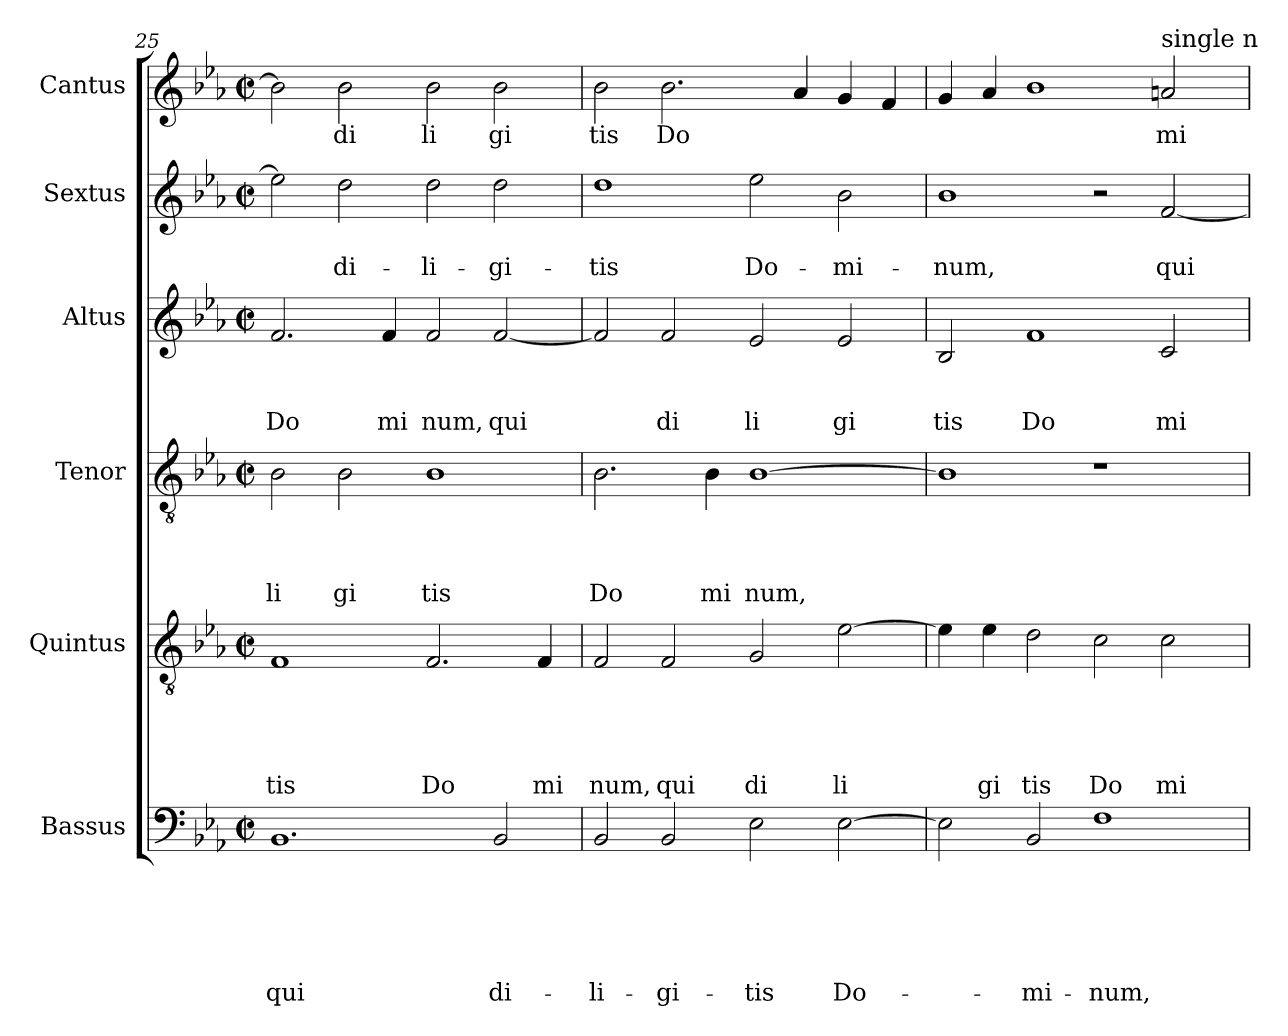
**kern	**text	**text	**text	**text	**text	**text	**kern	**text	**text	**text	**text	**text	**kern	**text	**text	**text	**text	**kern	**text	**text	**text	**kern	**text	**text	**kern	**text
*part6	*part6	*part6	*part6	*part6	*part6	*part6	*part5	*part5	*part5	*part5	*part5	*part5	*part4	*part4	*part4	*part4	*part4	*part3	*part3	*part3	*part3	*part2	*part2	*part2	*part1	*part1
*staff6	*staff6	*staff6	*staff6	*staff6	*staff6	*staff6	*staff5	*staff5	*staff5	*staff5	*staff5	*staff5	*staff4	*staff4	*staff4	*staff4	*staff4	*staff3	*staff3	*staff3	*staff3	*staff2	*staff2	*staff2	*staff1	*staff1
*I"Bassus	*	*	*	*	*	*	*I"Quintus	*	*	*	*	*	*I"Tenor	*	*	*	*	*I"Altus	*	*	*	*I"Sextus	*	*	*I"Cantus	*
*clefF4	*	*	*	*	*	*	*clefGv2	*	*	*	*	*	*clefGv2	*	*	*	*	*clefG2	*	*	*	*clefG2	*	*	*clefG2	*
*k[b-e-a-]	*	*	*	*	*	*	*k[b-e-a-]	*	*	*	*	*	*k[b-e-a-]	*	*	*	*	*k[b-e-a-]	*	*	*	*k[b-e-a-]	*	*	*k[b-e-a-]	*
*E-:	*	*	*	*	*	*	*E-:	*	*	*	*	*	*E-:	*	*	*	*	*E-:	*	*	*	*E-:	*	*	*E-:	*
*M2/2	*	*	*	*	*	*	*M2/2	*	*	*	*	*	*M2/2	*	*	*	*	*M2/2	*	*	*	*M2/2	*	*	*M2/2	*
*met(c|)	*	*	*	*	*	*	*met(c|)	*	*	*	*	*	*met(c|)	*	*	*	*	*met(c|)	*	*	*	*met(c|)	*	*	*met(c|)	*
=25	=25	=25	=25	=25	=25	=25	=25	=25	=25	=25	=25	=25	=25	=25	=25	=25	=25	=25	=25	=25	=25	=25	=25	=25	=25	=25
!	!	!	!	!	!	!LO:LY:b	!	!	!	!	!	!LO:LY:b	!	!	!	!	!LO:LY:b	!	!	!	!LO:LY:b	!	!	!	!	!
1.BB-	.	.	.	.	.	qui	1F	.	.	.	.	tis	2B-\	.	.	.	li	2.f/	.	.	Do	2ee-\]	.	.	2b-\]	.
!	!	!	!	!	!	!	!	!	!	!	!	!	!	!	!	!	!LO:LY:b	!	!	!	!	!	!	!LO:LY:b	!	!LO:LY:b
.	.	.	.	.	.	.	.	.	.	.	.	.	2B-\	.	.	.	gi	.	.	.	.	2dd\	.	di-	2b-\	di
!	!	!	!	!	!	!	!	!	!	!	!	!	!	!	!	!	!	!	!	!	!LO:LY:b	!	!	!	!	!
.	.	.	.	.	.	.	.	.	.	.	.	.	.	.	.	.	.	4f/	.	.	mi	.	.	.	.	.
!	!	!	!	!	!	!	!	!	!	!	!	!LO:LY:b	!	!	!	!	!LO:LY:b	!	!	!	!LO:LY:b	!	!	!LO:LY:b	!	!LO:LY:b
.	.	.	.	.	.	.	2.F/	.	.	.	.	Do	1B-	.	.	.	tis	2f/	.	.	num,	2dd\	.	-li-	2b-\	li
!	!	!	!	!	!	!LO:LY:b	!	!	!	!	!	!	!	!	!	!	!	!	!	!	!LO:LY:b	!	!	!LO:LY:b	!	!LO:LY:b
2BB-/	.	.	.	.	.	di-	.	.	.	.	.	.	.	.	.	.	.	[<2f/	.	.	qui	2dd\	.	-gi-	2b-\	gi
!	!	!	!	!	!	!	!	!	!	!	!	!LO:LY:b	!	!	!	!	!	!	!	!	!	!	!	!	!	!
.	.	.	.	.	.	.	4F/	.	.	.	.	mi	.	.	.	.	.	.	.	.	.	.	.	.	.	.
=26	=26	=26	=26	=26	=26	=26	=26	=26	=26	=26	=26	=26	=26	=26	=26	=26	=26	=26	=26	=26	=26	=26	=26	=26	=26	=26
!	!	!	!	!	!	!LO:LY:b	!	!	!	!	!	!LO:LY:b	!	!	!	!	!LO:LY:b	!	!	!	!	!	!	!LO:LY:b	!	!LO:LY:b
2BB-/	.	.	.	.	.	-li-	2F/	.	.	.	.	num,	2.B-\	.	.	.	Do	2f/]	.	.	.	1dd	.	-tis	2b-\	tis
!	!	!	!	!	!	!LO:LY:b	!	!	!	!	!	!LO:LY:b	!	!	!	!	!	!	!	!	!LO:LY:b	!	!	!	!	!LO:LY:b
2BB-/	.	.	.	.	.	-gi-	2F/	.	.	.	.	qui	.	.	.	.	.	2f/	.	.	di	.	.	.	2.b-\	Do
!	!	!	!	!	!	!	!	!	!	!	!	!	!	!	!	!	!LO:LY:b	!	!	!	!	!	!	!	!	!
.	.	.	.	.	.	.	.	.	.	.	.	.	4B-\	.	.	.	mi	.	.	.	.	.	.	.	.	.
!	!	!	!	!	!	!LO:LY:b	!	!	!	!	!	!LO:LY:b	!	!	!	!	!LO:LY:b	!	!	!	!LO:LY:b	!	!	!LO:LY:b	!	!
2E-\	.	.	.	.	.	-tis	2G/	.	.	.	.	di	[>1B-	.	.	.	num,	2e-/	.	.	li	2ee-\	.	Do-	.	.
.	.	.	.	.	.	.	.	.	.	.	.	.	.	.	.	.	.	.	.	.	.	.	.	.	4a-/	.
!	!	!	!	!	!	!LO:LY:b	!	!	!	!	!	!LO:LY:b	!	!	!	!	!	!	!	!	!LO:LY:b	!	!	!LO:LY:b	!	!
[>2E-\	.	.	.	.	.	Do-	[>2e-\	.	.	.	.	li	.	.	.	.	.	2e-/	.	.	gi	2b-\	.	-mi-	4g/	.
.	.	.	.	.	.	.	.	.	.	.	.	.	.	.	.	.	.	.	.	.	.	.	.	.	4f/	.
=27	=27	=27	=27	=27	=27	=27	=27	=27	=27	=27	=27	=27	=27	=27	=27	=27	=27	=27	=27	=27	=27	=27	=27	=27	=27	=27
!	!	!	!	!	!	!	!	!	!	!	!	!	!	!	!	!	!	!	!	!	!LO:LY:b	!	!	!LO:LY:b	!	!
2E-\]	.	.	.	.	.	.	4e-\]	.	.	.	.	.	1B-]	.	.	.	.	2B-/	.	.	tis	1b-	.	-num,	4g/	.
!	!	!	!	!	!	!	!	!	!	!	!	!LO:LY:b	!	!	!	!	!	!	!	!	!	!	!	!	!	!
.	.	.	.	.	.	.	4e-\	.	.	.	.	gi	.	.	.	.	.	.	.	.	.	.	.	.	4a-/	.
!	!	!	!	!	!	!LO:LY:b	!	!	!	!	!	!LO:LY:b	!	!	!	!	!	!	!	!	!LO:LY:b	!	!	!	!	!
2BB-/	.	.	.	.	.	-mi-	2d\	.	.	.	.	tis	.	.	.	.	.	1f	.	.	Do	.	.	.	1b-	.
!	!	!	!	!	!	!LO:LY:b	!	!	!	!	!	!LO:LY:b	!	!	!	!	!	!	!	!	!	!	!	!	!	!
1F	.	.	.	.	.	-num,	2c\	.	.	.	.	Do	1r	.	.	.	.	.	.	.	.	2r	.	.	.	.
!	!	!	!	!	!	!	!	!	!	!	!	!	!	!	!	!	!	!	!	!	!	!	!	!	!LO:TX:a:t=single n	!
!	!	!	!	!	!	!	!	!	!	!	!	!LO:LY:b	!	!	!	!	!	!	!	!	!LO:LY:b	!	!	!LO:LY:b	!	!LO:LY:b
.	.	.	.	.	.	.	2c\	.	.	.	.	mi	.	.	.	.	.	2c/	.	.	mi	[<2f/	.	qui-	2a/	mi
=	=	=	=	=	=	=	=	=	=	=	=	=	=	=	=	=	=	=	=	=	=	=	=	=	=	=
*-	*-	*-	*-	*-	*-	*-	*-	*-	*-	*-	*-	*-	*-	*-	*-	*-	*-	*-	*-	*-	*-	*-	*-	*-	*-	*-
